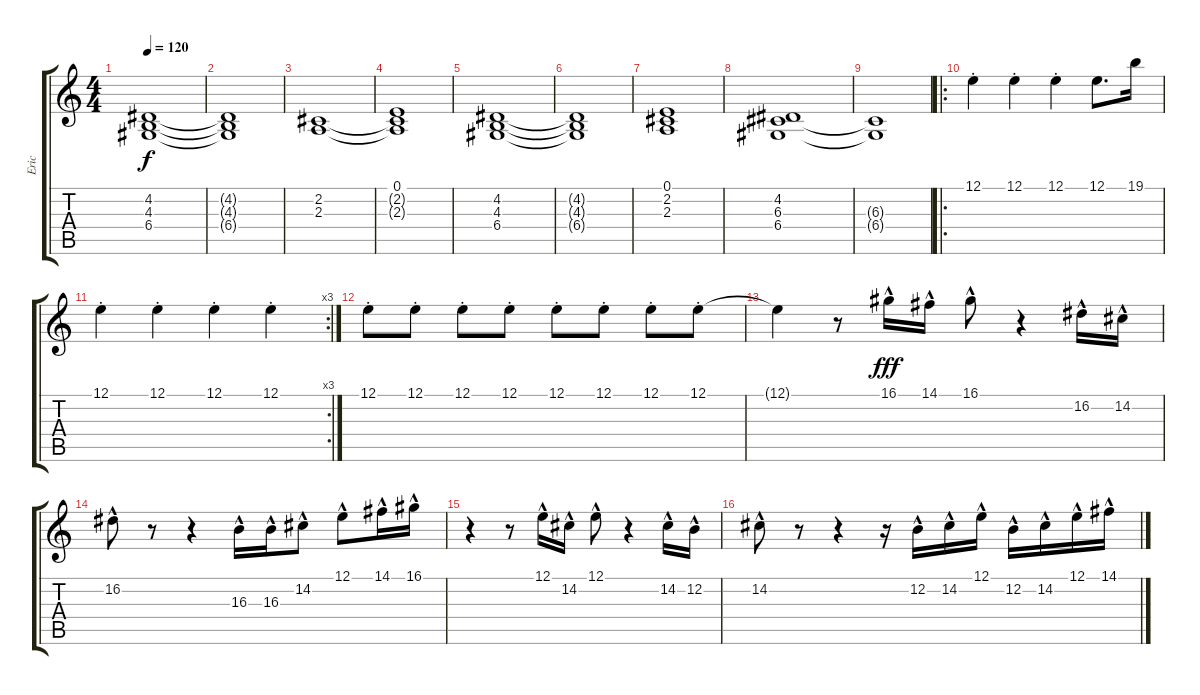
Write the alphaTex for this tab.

\track ("Eric" "Eric") {instrument electricpiano1}
\staff {score tabs}
\tuning (E4 B3 G3 D3 A2 E2) {hide}
\ts (4 4)
\tempo 120
\clef g2
\ks c
(4.2 4.3 6.4).1{dy f} |
(4.2{t} 4.3{t} 6.4{t}).1 |
(2.2 2.3).1 |
(0.1 2.2{t} 2.3{t}).1 |
(4.2 4.3 6.4).1 |
(4.2{t} 4.3{t} 6.4{t}).1 |
(0.1 2.2 2.3).1 |
(4.2 6.3 6.4).1 |
(6.3{t} 6.4{t}).1 |
\ro
12.1{st}.4{instrument tremolostrings} 12.1{st}.4 12.1{st}.4 12.1.8{d} 19.1.16 |
\rc 3
12.1{st}.4 12.1{st}.4 12.1{st}.4 12.1{st}.4 |
12.1{st}.8 12.1{st}.8 12.1{st}.8 12.1{st}.8 12.1{st}.8 12.1{st}.8 12.1{st}.8 12.1{st}.8 |
12.1{t}.4 r.8 16.1{hac}.16{dy fff} 14.1{hac}.16 16.1{hac}.8 r.4 16.2{hac}.16 14.2{hac}.16 |
16.2{hac}.8 r.8 r.4 16.3{hac}.16 16.3{hac}.16 14.2{hac}.8 12.1{hac}.8 14.1{hac}.16 16.1{hac}.16 |
r.4 r.8 12.1{hac}.16 14.2{hac}.16 12.1{hac}.8 r.4 14.2{hac}.16 12.2{hac}.16 |
14.2{hac}.8 r.8 r.4 r.16 12.2{hac}.16 14.2{hac}.16 12.1{hac}.16 12.2{hac}.16 14.2{hac}.16 12.1{hac}.16 14.1{hac}.16
